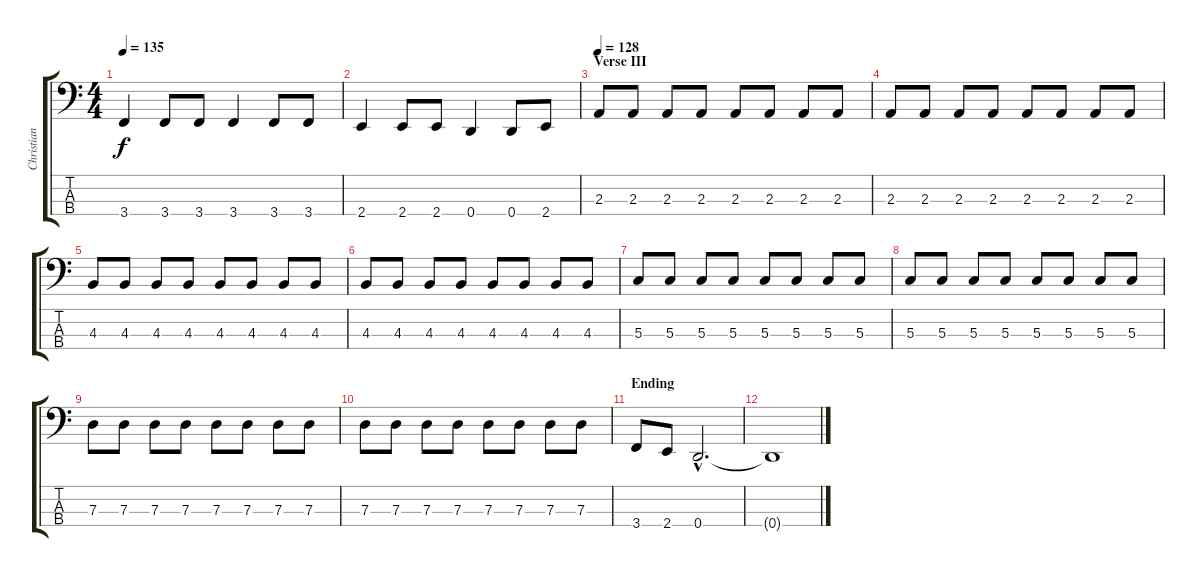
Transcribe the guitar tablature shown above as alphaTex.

\track ("Christian Giesler [bass]" "Christian ") {instrument electricbasspick}
\staff {score tabs}
\tuning (F2 C2 G1 D1) {hide}
\ts (4 4)
\tempo 135
\clef f4
\ks c
3.4.4{dy f} 3.4.8 3.4.8 3.4.4 3.4.8 3.4.8 |
2.4.4 2.4.8 2.4.8 0.4.4 0.4.8 2.4.8 |
\section ("" "Verse III")
\tempo 128
2.3.8 2.3.8 2.3.8 2.3.8 2.3.8 2.3.8 2.3.8 2.3.8 |
2.3.8 2.3.8 2.3.8 2.3.8 2.3.8 2.3.8 2.3.8 2.3.8 |
4.3.8 4.3.8 4.3.8 4.3.8 4.3.8 4.3.8 4.3.8 4.3.8 |
4.3.8 4.3.8 4.3.8 4.3.8 4.3.8 4.3.8 4.3.8 4.3.8 |
5.3.8 5.3.8 5.3.8 5.3.8 5.3.8 5.3.8 5.3.8 5.3.8 |
5.3.8 5.3.8 5.3.8 5.3.8 5.3.8 5.3.8 5.3.8 5.3.8 |
7.3.8 7.3.8 7.3.8 7.3.8 7.3.8 7.3.8 7.3.8 7.3.8 |
7.3.8 7.3.8 7.3.8 7.3.8 7.3.8 7.3.8 7.3.8 7.3.8 |
\section ("" "Ending")
3.4.8 2.4.8 0.4{hac}.2{d} |
0.4{t}.1
